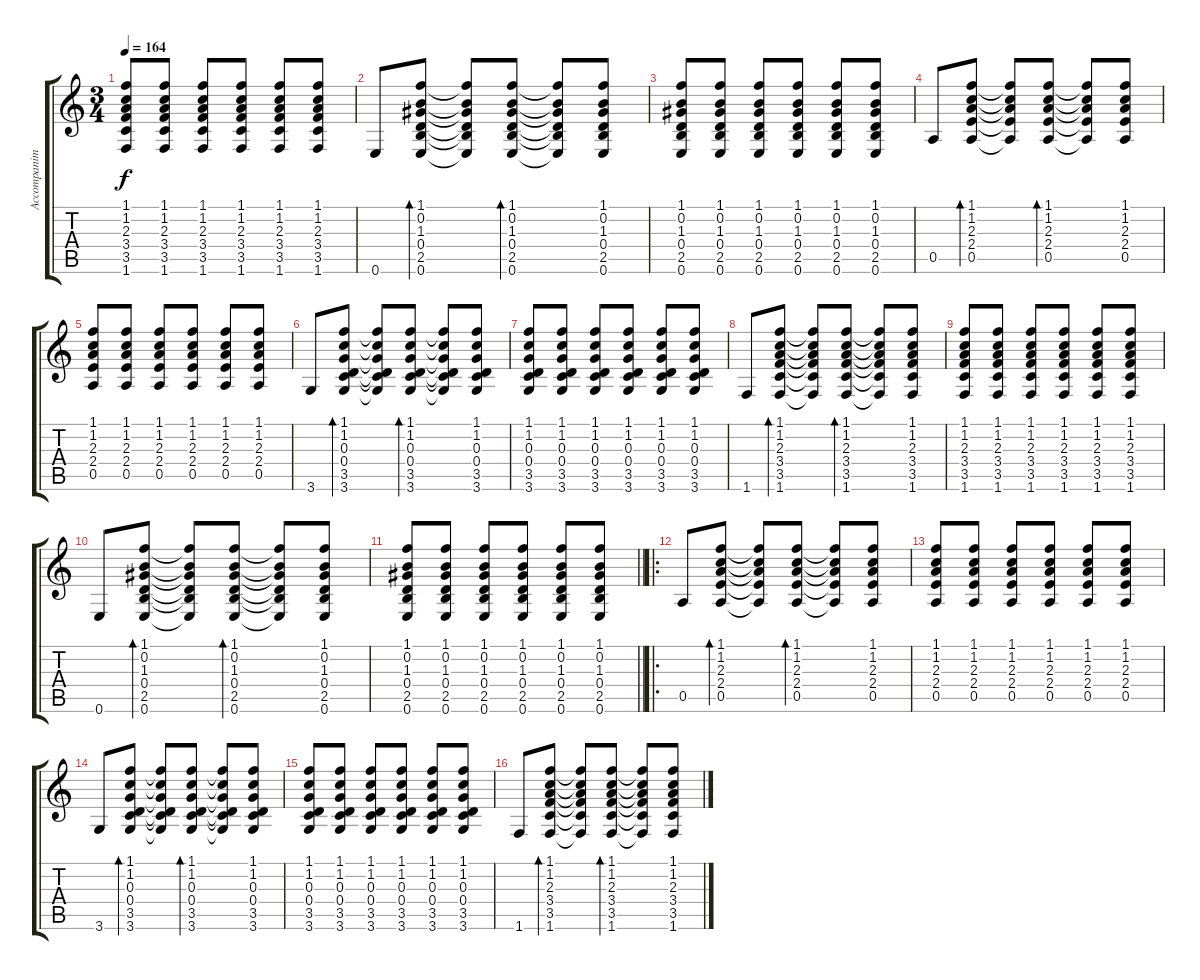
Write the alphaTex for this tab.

\track ("Accompaniment guitar" "Accompanim") {instrument acousticguitarnylon}
\staff {score tabs}
\tuning (E4 B3 G3 D3 A2 E2) {hide}
\ts (3 4)
\tempo 164
\clef g2
\ks c
(1.1 1.2 2.3 3.4 3.5 1.6).8{dy f} (1.1 1.2 2.3 3.4 3.5 1.6).8 (1.1 1.2 2.3 3.4 3.5 1.6).8 (1.1 1.2 2.3 3.4 3.5 1.6).8 (1.1 1.2 2.3 3.4 3.5 1.6).8 (1.1 1.2 2.3 3.4 3.5 1.6).8 |
0.6.8 (1.1 0.2 1.3 0.4 2.5 0.6).8{bd 60} (1.1{t} 0.2{t} 1.3{t} 0.4{t} 2.5{t} 0.6{t}).8 (1.1 0.2 1.3 0.4 2.5 0.6).8{bd 60} (1.1{t} 0.2{t} 1.3{t} 0.4{t} 2.5{t} 0.6{t}).8 (1.1 0.2 1.3 0.4 2.5 0.6).8 |
(1.1 0.2 1.3 0.4 2.5 0.6).8 (1.1 0.2 1.3 0.4 2.5 0.6).8 (1.1 0.2 1.3 0.4 2.5 0.6).8 (1.1 0.2 1.3 0.4 2.5 0.6).8 (1.1 0.2 1.3 0.4 2.5 0.6).8 (1.1 0.2 1.3 0.4 2.5 0.6).8 |
0.5.8 (1.1 1.2 2.3 2.4 0.5).8{bd 60} (1.1{t} 1.2{t} 2.3{t} 2.4{t} 0.5{t}).8 (1.1 1.2 2.3 2.4 0.5).8{bd 60} (1.1{t} 1.2{t} 2.3{t} 2.4{t} 0.5{t}).8 (1.1 1.2 2.3 2.4 0.5).8 |
(1.1 1.2 2.3 2.4 0.5).8 (1.1 1.2 2.3 2.4 0.5).8 (1.1 1.2 2.3 2.4 0.5).8 (1.1 1.2 2.3 2.4 0.5).8 (1.1 1.2 2.3 2.4 0.5).8 (1.1 1.2 2.3 2.4 0.5).8 |
3.6.8 (1.1 1.2 0.3 0.4 3.5 3.6).8{bd 60} (1.1{t} 1.2{t} 0.3{t} 0.4{t} 3.5{t} 3.6{t}).8 (1.1 1.2 0.3 0.4 3.5 3.6).8{bd 60} (1.1{t} 1.2{t} 0.3{t} 0.4{t} 3.5{t} 3.6{t}).8 (1.1 1.2 0.3 0.4 3.5 3.6).8 |
(1.1 1.2 0.3 0.4 3.5 3.6).8 (1.1 1.2 0.3 0.4 3.5 3.6).8 (1.1 1.2 0.3 0.4 3.5 3.6).8 (1.1 1.2 0.3 0.4 3.5 3.6).8 (1.1 1.2 0.3 0.4 3.5 3.6).8 (1.1 1.2 0.3 0.4 3.5 3.6).8 |
1.6.8 (1.1 1.2 2.3 3.4 3.5 1.6).8{bd 60} (1.1{t} 1.2{t} 2.3{t} 3.4{t} 3.5{t} 1.6{t}).8 (1.1 1.2 2.3 3.4 3.5 1.6).8{bd 60} (1.1{t} 1.2{t} 2.3{t} 3.4{t} 3.5{t} 1.6{t}).8 (1.1 1.2 2.3 3.4 3.5 1.6).8 |
(1.1 1.2 2.3 3.4 3.5 1.6).8 (1.1 1.2 2.3 3.4 3.5 1.6).8 (1.1 1.2 2.3 3.4 3.5 1.6).8 (1.1 1.2 2.3 3.4 3.5 1.6).8 (1.1 1.2 2.3 3.4 3.5 1.6).8 (1.1 1.2 2.3 3.4 3.5 1.6).8 |
0.6.8 (1.1 0.2 1.3 0.4 2.5 0.6).8{bd 60} (1.1{t} 0.2{t} 1.3{t} 0.4{t} 2.5{t} 0.6{t}).8 (1.1 0.2 1.3 0.4 2.5 0.6).8{bd 60} (1.1{t} 0.2{t} 1.3{t} 0.4{t} 2.5{t} 0.6{t}).8 (1.1 0.2 1.3 0.4 2.5 0.6).8 |
\barLineRight lightlight
(1.1 0.2 1.3 0.4 2.5 0.6).8 (1.1 0.2 1.3 0.4 2.5 0.6).8 (1.1 0.2 1.3 0.4 2.5 0.6).8 (1.1 0.2 1.3 0.4 2.5 0.6).8 (1.1 0.2 1.3 0.4 2.5 0.6).8 (1.1 0.2 1.3 0.4 2.5 0.6).8 |
\ro
0.5.8 (1.1 1.2 2.3 2.4 0.5).8{bd 60} (1.1{t} 1.2{t} 2.3{t} 2.4{t} 0.5{t}).8 (1.1 1.2 2.3 2.4 0.5).8{bd 60} (1.1{t} 1.2{t} 2.3{t} 2.4{t} 0.5{t}).8 (1.1 1.2 2.3 2.4 0.5).8 |
(1.1 1.2 2.3 2.4 0.5).8 (1.1 1.2 2.3 2.4 0.5).8 (1.1 1.2 2.3 2.4 0.5).8 (1.1 1.2 2.3 2.4 0.5).8 (1.1 1.2 2.3 2.4 0.5).8 (1.1 1.2 2.3 2.4 0.5).8 |
3.6.8 (1.1 1.2 0.3 0.4 3.5 3.6).8{bd 60} (1.1{t} 1.2{t} 0.3{t} 0.4{t} 3.5{t} 3.6{t}).8 (1.1 1.2 0.3 0.4 3.5 3.6).8{bd 60} (1.1{t} 1.2{t} 0.3{t} 0.4{t} 3.5{t} 3.6{t}).8 (1.1 1.2 0.3 0.4 3.5 3.6).8 |
(1.1 1.2 0.3 0.4 3.5 3.6).8 (1.1 1.2 0.3 0.4 3.5 3.6).8 (1.1 1.2 0.3 0.4 3.5 3.6).8 (1.1 1.2 0.3 0.4 3.5 3.6).8 (1.1 1.2 0.3 0.4 3.5 3.6).8 (1.1 1.2 0.3 0.4 3.5 3.6).8 |
1.6.8 (1.1 1.2 2.3 3.4 3.5 1.6).8{bd 60} (1.1{t} 1.2{t} 2.3{t} 3.4{t} 3.5{t} 1.6{t}).8 (1.1 1.2 2.3 3.4 3.5 1.6).8{bd 60} (1.1{t} 1.2{t} 2.3{t} 3.4{t} 3.5{t} 1.6{t}).8 (1.1 1.2 2.3 3.4 3.5 1.6).8
